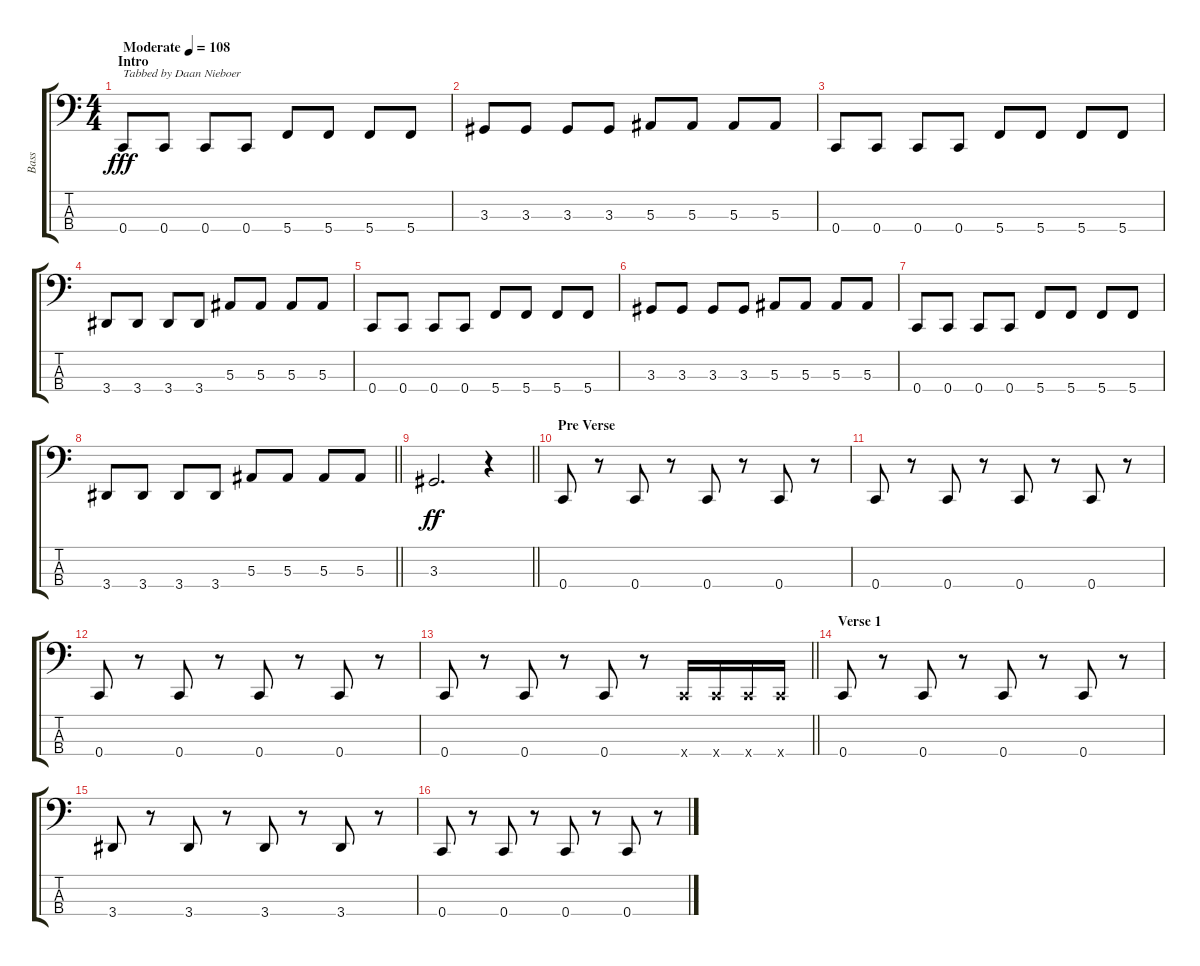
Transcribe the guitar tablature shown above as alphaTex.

\track ("Bass" "Bass") {instrument electricbasspick}
\staff {score tabs}
\tuning (Eb2 Bb1 F1 C1) {hide}
\ts (4 4)
\section ("" "Intro")
\tempo (108 "Moderate")
\clef f4
\ks c
0.4.8{txt "Tabbed by Daan Nieboer" dy fff instrument electricbasspick} 0.4.8 0.4.8 0.4.8 5.4.8 5.4.8 5.4.8 5.4.8 |
3.3.8 3.3.8 3.3.8 3.3.8 5.3.8 5.3.8 5.3.8 5.3.8 |
0.4.8 0.4.8 0.4.8 0.4.8 5.4.8 5.4.8 5.4.8 5.4.8 |
3.4.8 3.4.8 3.4.8 3.4.8 5.3.8 5.3.8 5.3.8 5.3.8 |
0.4.8 0.4.8 0.4.8 0.4.8 5.4.8 5.4.8 5.4.8 5.4.8 |
3.3.8 3.3.8 3.3.8 3.3.8 5.3.8 5.3.8 5.3.8 5.3.8 |
0.4.8 0.4.8 0.4.8 0.4.8 5.4.8 5.4.8 5.4.8 5.4.8 |
\barLineRight lightlight
3.4.8 3.4.8 3.4.8 3.4.8 5.3.8 5.3.8 5.3.8 5.3.8 |
\barLineRight lightlight
3.3.2{d dy ff} r.4 |
\section ("" "Pre Verse")
0.4.8 r.8 0.4.8 r.8 0.4.8 r.8 0.4.8 r.8 |
0.4.8 r.8 0.4.8 r.8 0.4.8 r.8 0.4.8 r.8 |
0.4.8 r.8 0.4.8 r.8 0.4.8 r.8 0.4.8 r.8 |
\barLineRight lightlight
0.4.8 r.8 0.4.8 r.8 0.4.8 r.8 0.4{x}.16 0.4{x}.16 0.4{x}.16 0.4{x}.16 |
\section ("" "Verse 1")
0.4.8 r.8 0.4.8 r.8 0.4.8 r.8 0.4.8 r.8 |
3.4.8 r.8 3.4.8 r.8 3.4.8 r.8 3.4.8 r.8 |
0.4.8 r.8 0.4.8 r.8 0.4.8 r.8 0.4.8 r.8
